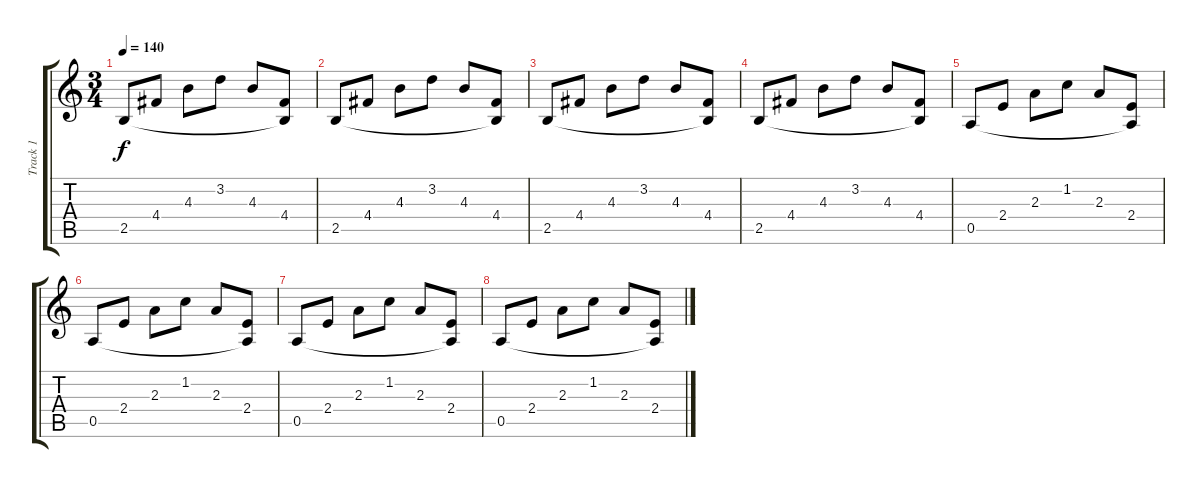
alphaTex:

\track ("Track 1" "Track 1") {instrument acousticguitarsteel}
\staff {score tabs}
\tuning (E4 B3 G3 D3 A2 E2) {hide}
\ts (3 4)
\tempo 140
\clef g2
\ks c
2.5.8{dy f} 4.4.8 4.3.8 3.2.8 4.3.8 (4.4 2.5{t}).8 |
2.5.8 4.4.8 4.3.8 3.2.8 4.3.8 (4.4 2.5{t}).8 |
2.5.8 4.4.8 4.3.8 3.2.8 4.3.8 (4.4 2.5{t}).8 |
2.5.8 4.4.8 4.3.8 3.2.8 4.3.8 (4.4 2.5{t}).8 |
0.5.8 2.4.8 2.3.8 1.2.8 2.3.8 (2.4 0.5{t}).8 |
0.5.8 2.4.8 2.3.8 1.2.8 2.3.8 (2.4 0.5{t}).8 |
0.5.8 2.4.8 2.3.8 1.2.8 2.3.8 (2.4 0.5{t}).8 |
0.5.8 2.4.8 2.3.8 1.2.8 2.3.8 (2.4 0.5{t}).8
